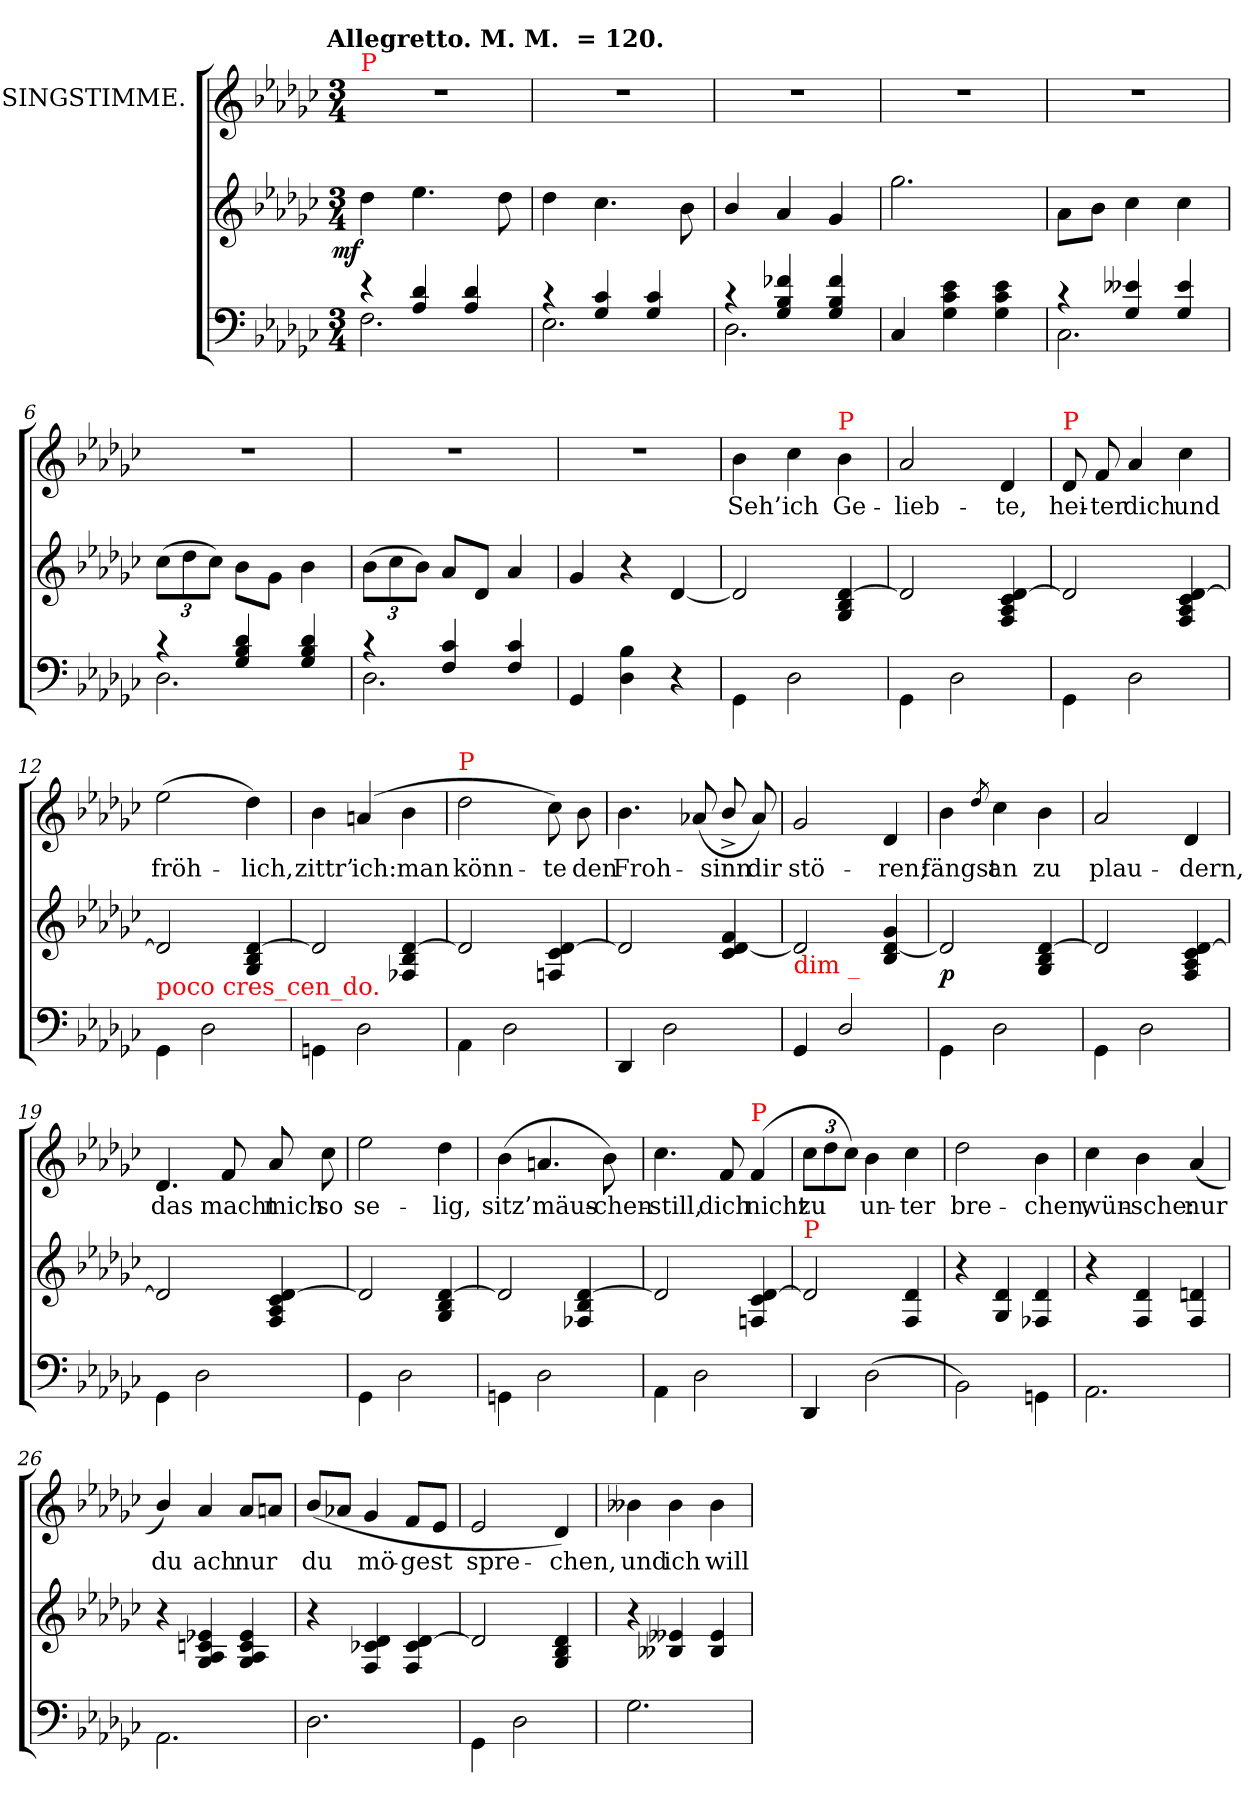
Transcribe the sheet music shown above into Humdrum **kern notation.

**kern	**kern	**dynam	**kern	**text
*part2	*part2	*part2	*part1	*part1
*staff3	*staff2	*staff2/3	*staff1	*staff1
*	*	*	*I"SINGSTIMME.	*
*clefF4	*clefG2	*	*clefG2	*
*k[b-e-a-d-g-c-]	*k[b-e-a-d-g-c-]	*	*k[b-e-a-d-g-c-]	*
*e-:	*e-:	*	*e-:	*
!!LO:TX:omd:t=Allegretto. M. M. &nbsp;=&nbsp;120.
*M3/4	*M3/4	*	*M3/4	*
*MM116	*MM116	*	*MM116	*
=1	=1	=1	=1	=1
*^	*	*	*	*
!	!	!	!	!LO:TX:a:color=red:t=P	!
!	!	!	!LO:DY:rj	!	!
4re	2.F	4dd-	mf	2.rdd	.
4d- 4A-	.	4.ee-	.	.	.
4d- 4A-	.	.	.	.	.
.	.	8dd-	.	.	.
=2	=2	=2	=2	=2	=2
4rc	2.E-	4dd-	.	2.rdd	.
4c- 4G-	.	4.cc-	.	.	.
4c- 4G-	.	.	.	.	.
.	.	8b-	.	.	.
=3	=3	=3	=3	=3	=3
4rc	2.D-	4b-/	.	2.rdd	.
4f-X 4B- 4G-	.	4a-	.	.	.
4f- 4B- 4G-	.	4g-	.	.	.
*v	*v	*	*	*	*
=4	=4	=4	=4	=4
4C-	2.gg-	.	2.rdd	.
4e- 4c- 4G-	.	.	.	.
4e- 4c- 4G-	.	.	.	.
=5	=5	=5	=5	=5
*^	*	*	*	*
4rc	2.C-	8a-\L	.	2.rdd	.
.	.	8b-\J	.	.	.
4e--X 4G-	.	4cc-	.	.	.
4e-- 4G-	.	4cc-	.	.	.
=6	=6	=6	=6	=6	=6
*	*	*Xbrackettup	*	*	*
4rc	2.D-	(>12cc-L	.	2.rdd	.
.	.	12dd-	.	.	.
.	.	12cc-J)	.	.	.
4d- 4B- 4G-	.	8b-\L	.	.	.
.	.	8g-\J	.	.	.
4d- 4B- 4G-	.	4b-\	.	.	.
=7	=7	=7	=7	=7	=7
4rc	2.D-	(>12b-\L	.	2.rdd	.
.	.	12cc-\	.	.	.
.	.	12b-\J)	.	.	.
4c- 4F	.	8a-L	.	.	.
.	.	8d-J	.	.	.
4c- 4F	.	4a-	.	.	.
*v	*v	*	*	*	*
=8	=8	=8	=8	=8
4GG-/	4g-	.	2.rdd	.
4B-\ 4D-\	4r	.	.	.
4r	[4d-	.	.	.
=9	=9	=9	=9	=9
4GG-\	2d-]	.	4b-	Seh’
2D-	.	.	4cc-	ich
!	!	!	!LO:TX:a:color=red:t=P	!
.	[4d-/ 4B-/ 4G-/	.	4b-	Ge-
=10	=10	=10	=10	=10
4GG-\	2d-]	.	2a-	-lieb-
2D-	.	.	.	.
.	[4d-/ 4c-/ 4A-/ 4F/	.	4d-	-te,
=11	=11	=11	=11	=11
!	!	!	!LO:TX:a:color=red:t=P	!
4GG-\	2d-]	.	8d-	hei-
.	.	.	8f	-ter
2D-	.	.	4a-	dich
.	[4d-/ 4c-/ 4A-/ 4F/	.	4cc-	und
=12	=12	=12	=12	=12
!	!LO:TX:b:color=red:t=poco cres_cen_do.	!	!	!
4GG-\	2d-]	.	(>2ee-	fröh-
2D-	.	.	.	.
.	[4d-/ 4B-/ 4G-/	.	4dd-)	-lich,
=13	=13	=13	=13	=13
4GGn\	2d-]	.	4b-	zittr’
2D-	.	.	(>4an	ich:
.	[4d-/ 4B-/ 4F-X/	.	4b-	man
=14	=14	=14	=14	=14
!	!	!	!LO:TX:a:color=red:t=P	!
4AA-\	2d-]	.	2dd-	könn-
2D-	.	.	.	.
.	[4d-/ 4c-/ 4Fn/	.	8cc-)	-te
.	.	.	8b-	den
=15	=15	=15	=15	=15
4DD-/	2d-]	.	4.b-\	Froh-
2D-	.	.	.	.
.	.	.	(>8a-X	.
.	4f [4d- 4c-	.	8b-^>/	-sinn
.	.	.	8a-)	dir
=16	=16	=16	=16	=16
!	!LO:TX:b:color=red:t=dim _	!	!	!
4GG-	2d-]	.	2g-	stö-
2D-/	.	.	.	.
.	4g- [4d- 4B-	.	4d-	-ren;
=17	=17	=17	=17	=17
4GG-\	2d-]	p	4b-	fängst
.	.	.	8qdd-/	.
2D-	.	.	4cc-	an
.	[4d-/ 4B-/ 4G-/	.	4b-	zu
=18	=18	=18	=18	=18
4GG-\	2d-]	.	2a-	plau-
2D-	.	.	.	.
.	[4d-/ 4c-/ 4A-/ 4F/	.	4d-	-dern,
=19	=19	=19	=19	=19
4GG-\	2d-]	.	4.d-	das
2D-	.	.	.	.
.	.	.	8f	macht
.	[4d-/ 4c-/ 4A-/ 4F/	.	8a-	mich
.	.	.	8cc-	so
=20	=20	=20	=20	=20
4GG-\	2d-]	.	2ee-	se-
2D-	.	.	.	.
.	[4d-/ 4B-/ 4G-/	.	4dd-	-lig,
=21	=21	=21	=21	=21
4GGn\	2d-]	.	(>4b-	sitz’
2D-	.	.	4.an	mäus-
.	[4d-/ 4B-/ 4F-X/	.	.	.
.	.	.	8b-)	-chen-
=22	=22	=22	=22	=22
4AA-\	2d-]	.	4.cc-	-still,
2D-	.	.	.	.
.	.	.	8f	dich
!	!	!	!LO:TX:a:color=red:t=P	!
.	[4d-/ 4c-/ 4Fn/	.	(>4f	nicht
=23	=23	=23	=23	=23
*	*	*	*Xbrackettup	*
!	!LO:TX:a:color=red:t=P	!	!	!
4DD-	2d-]	.	12cc-L	zu
.	.	.	12dd-	.
.	.	.	12cc-J)	.
(<2D-	.	.	4b-	un-
.	4d-/ 4F/	.	4cc-	-ter
=24	=24	=24	=24	=24
2BB-\)	4r	.	2dd-	-bre-
.	4d-/ 4G-/	.	.	.
4GGn\	4d- 4F-X	.	4b-	-chen,
=25	=25	=25	=25	=25
2.AA-\	4r	.	4cc-	wün-
.	4d-/ 4F/	.	4b-	-sche:
.	4dn/ 4F/	.	(<4a-	nur
=26	=26	=26	=26	=26
2.AA-\	4r	.	4b-/)	du
.	4e-X/ 4c/ 4A-/ 4G-/	.	4a-	ach
.	4e-/ 4c/ 4A-/ 4G-/	.	8a-L	-nur
.	.	.	8anJ	.
=27	=27	=27	=27	=27
2.D-	4r	.	(>8b-/L	du
.	.	.	8a-XJ	.
.	4d-/ 4c-X/ 4F/	.	4g-	mö-
.	[4d-/ 4c-/ 4F/	.	8fL	-gest
.	.	.	8e-J	.
=28	=28	=28	=28	=28
4GG-\	2d-]	.	2e-	spre-
2D-	.	.	.	.
.	4d-/ 4B-/ 4G-/	.	4d-)	-chen,
=29	=29	=29	=29	=29
2.G-	4r	.	4b--X	und
.	4e--X/ 4B--X/	.	4b--	ich
.	4e--/ 4B--/	.	4b--	will
=	=	=	=	=
*-	*-	*-	*-	*-
